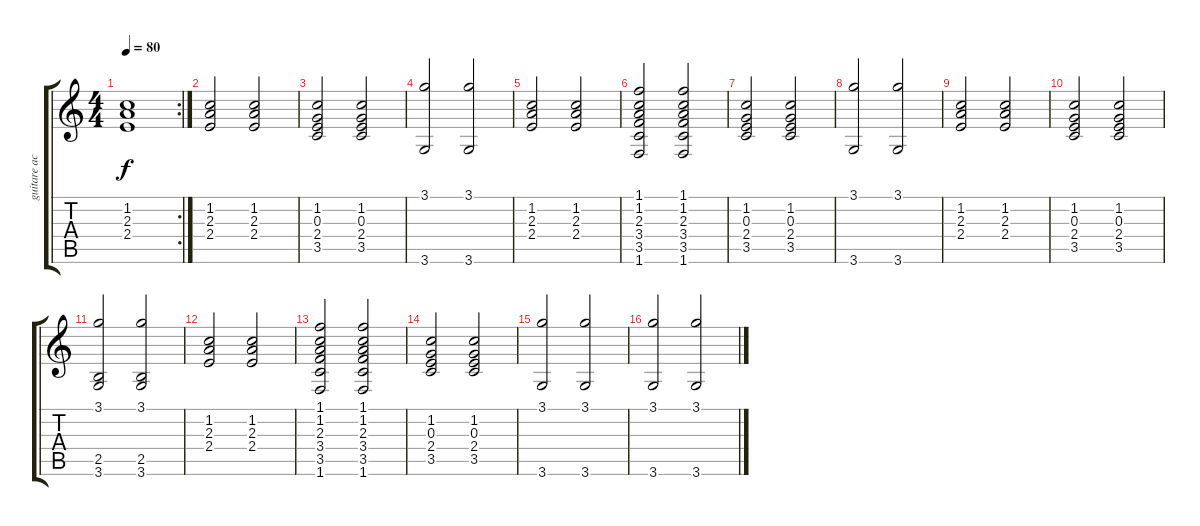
\track ("guitare accompagnement" "guitare ac") {instrument electricguitarmuted}
\staff {score tabs}
\tuning (E4 B3 G3 D3 A2 E2) {hide}
\rc 2
\ts (4 4)
\tempo 80
\clef g2
\ks c
(1.2 2.3 2.4).1{dy f instrument electricguitarmuted} |
(1.2 2.3 2.4).2 (1.2 2.3 2.4).2 |
(1.2 0.3 2.4 3.5).2 (1.2 0.3 2.4 3.5).2 |
(3.1 3.6).2 (3.1 3.6).2 |
(1.2 2.3 2.4).2 (1.2 2.3 2.4).2 |
(1.1 1.2 2.3 3.4 3.5 1.6).2 (1.1 1.2 2.3 3.4 3.5 1.6).2 |
(1.2 0.3 2.4 3.5).2 (1.2 0.3 2.4 3.5).2 |
(3.1 3.6).2 (3.1 3.6).2 |
(1.2 2.3 2.4).2 (1.2 2.3 2.4).2 |
(1.2 0.3 2.4 3.5).2 (1.2 0.3 2.4 3.5).2 |
(3.1 2.5 3.6).2 (3.1 2.5 3.6).2 |
(1.2 2.3 2.4).2 (1.2 2.3 2.4).2 |
(1.1 1.2 2.3 3.4 3.5 1.6).2 (1.1 1.2 2.3 3.4 3.5 1.6).2 |
(1.2 0.3 2.4 3.5).2 (1.2 0.3 2.4 3.5).2 |
(3.1 3.6).2 (3.1 3.6).2 |
(3.1 3.6).2 (3.1 3.6).2
